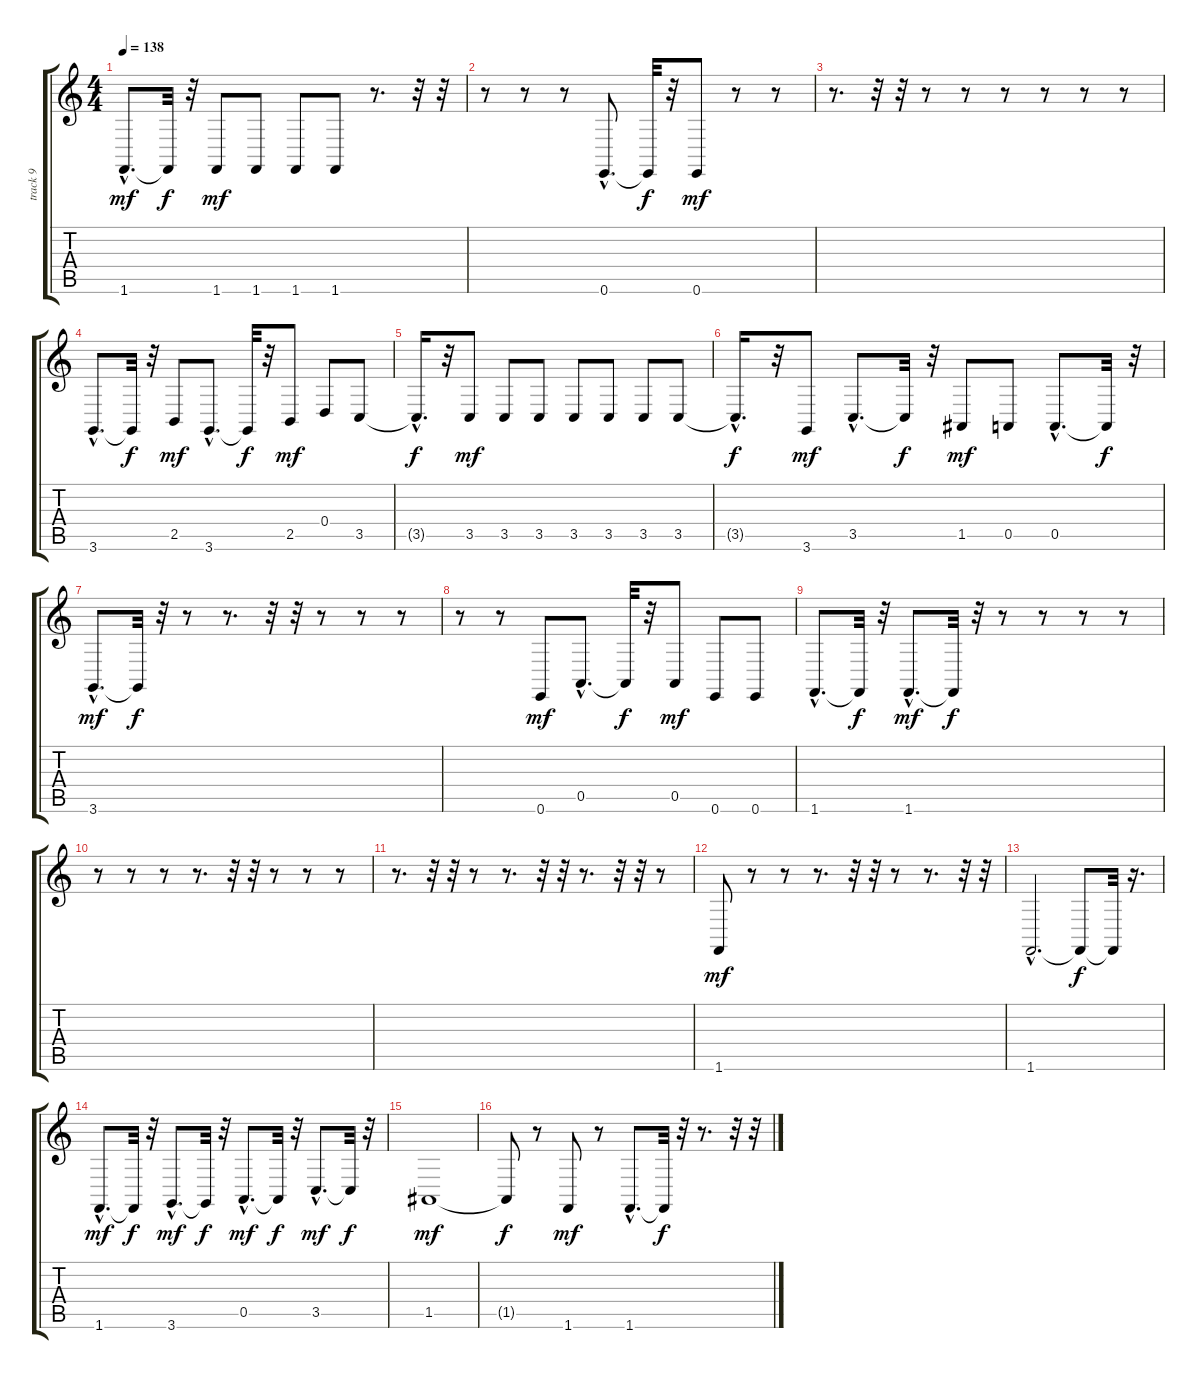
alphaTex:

\track ("track 9 " "track 9 ") {instrument drawbarorgan}
\staff {score tabs}
\tuning (E4 B3 G3 D3 A2 E2) {hide}
\ts (4 4)
\tempo 138
\clef g2
\ks c
1.6{hac}.8{d dy mf} 1.6{t}.32{dy f} r.32 1.6.8{dy mf} 1.6.8 1.6.8 1.6.8 r.8{d} r.32 r.32 |
r.8 r.8 r.8 0.6{hac}.8{d} 0.6{t}.32{dy f} r.32 0.6.8{dy mf} r.8 r.8 |
r.8{d} r.32 r.32 r.8 r.8 r.8 r.8 r.8 r.8 |
3.6{hac}.8{d} 3.6{t}.32{dy f} r.32 2.5.8{dy mf} 3.6{hac}.8{d} 3.6{t}.32{dy f} r.32 2.5.8{dy mf} 0.4.8 3.5.8 |
3.5{hac t}.16{d dy f} r.32 3.5.8{dy mf} 3.5.8 3.5.8 3.5.8 3.5.8 3.5.8 3.5.8 |
3.5{hac t}.16{d dy f} r.32 3.6.8{dy mf} 3.5{hac}.8{d} 3.5{t}.32{dy f} r.32 1.5.8{dy mf} 0.5.8 0.5{hac}.8{d} 0.5{t}.32{dy f} r.32 |
3.6{hac}.8{d dy mf} 3.6{t}.32{dy f} r.32 r.8 r.8{d} r.32 r.32 r.8 r.8 r.8 |
r.8 r.8 0.6.8{dy mf} 0.5{hac}.8{d} 0.5{t}.32{dy f} r.32 0.5.8{dy mf} 0.6.8 0.6.8 |
1.6{hac}.8{d} 1.6{t}.32{dy f} r.32 1.6{hac}.8{d dy mf} 1.6{t}.32{dy f} r.32 r.8 r.8 r.8 r.8 |
r.8 r.8 r.8 r.8{d} r.32 r.32 r.8 r.8 r.8 |
r.8{d} r.32 r.32 r.8 r.8{d} r.32 r.32 r.8{d} r.32 r.32 r.8 |
1.6.8{dy mf} r.8 r.8 r.8{d} r.32 r.32 r.8 r.8{d} r.32 r.32 |
1.6{hac}.2{d} 1.6{t}.8{dy f} 1.6{t}.32 r.16{d} |
1.6{hac}.8{d dy mf} 1.6{t}.32{dy f} r.32 3.6{hac}.8{d dy mf} 3.6{t}.32{dy f} r.32 0.5{hac}.8{d dy mf} 0.5{t}.32{dy f} r.32 3.5{hac}.8{d dy mf} 3.5{t}.32{dy f} r.32 |
1.5.1{dy mf} |
1.5{t}.8{dy f} r.8 1.6.8{dy mf} r.8 1.6{hac}.8{d} 1.6{t}.32{dy f} r.32 r.8{d} r.32 r.32
